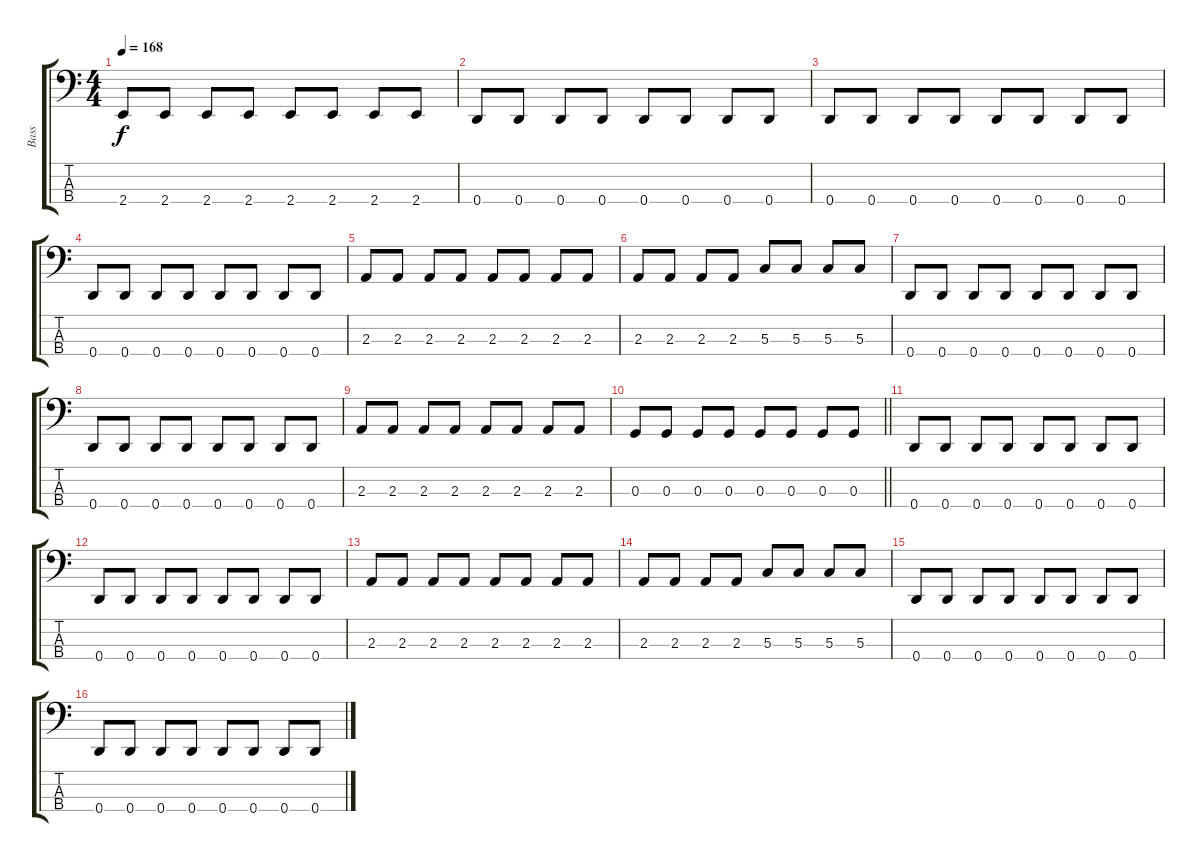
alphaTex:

\track ("Bass" "Bass") {instrument electricbasspick}
\staff {score tabs}
\tuning (F2 C2 G1 D1) {hide}
\ts (4 4)
\tempo 168
\clef f4
\ks c
2.4.8{dy f} 2.4.8 2.4.8 2.4.8 2.4.8 2.4.8 2.4.8 2.4.8 |
0.4.8 0.4.8 0.4.8 0.4.8 0.4.8 0.4.8 0.4.8 0.4.8 |
0.4.8 0.4.8 0.4.8 0.4.8 0.4.8 0.4.8 0.4.8 0.4.8 |
0.4.8 0.4.8 0.4.8 0.4.8 0.4.8 0.4.8 0.4.8 0.4.8 |
2.3.8 2.3.8 2.3.8 2.3.8 2.3.8 2.3.8 2.3.8 2.3.8 |
2.3.8 2.3.8 2.3.8 2.3.8 5.3.8 5.3.8 5.3.8 5.3.8 |
0.4.8 0.4.8 0.4.8 0.4.8 0.4.8 0.4.8 0.4.8 0.4.8 |
0.4.8 0.4.8 0.4.8 0.4.8 0.4.8 0.4.8 0.4.8 0.4.8 |
2.3.8 2.3.8 2.3.8 2.3.8 2.3.8 2.3.8 2.3.8 2.3.8 |
\barLineRight lightlight
0.3.8 0.3.8 0.3.8 0.3.8 0.3.8 0.3.8 0.3.8 0.3.8 |
0.4.8 0.4.8 0.4.8 0.4.8 0.4.8 0.4.8 0.4.8 0.4.8 |
0.4.8 0.4.8 0.4.8 0.4.8 0.4.8 0.4.8 0.4.8 0.4.8 |
2.3.8 2.3.8 2.3.8 2.3.8 2.3.8 2.3.8 2.3.8 2.3.8 |
2.3.8 2.3.8 2.3.8 2.3.8 5.3.8 5.3.8 5.3.8 5.3.8 |
0.4.8 0.4.8 0.4.8 0.4.8 0.4.8 0.4.8 0.4.8 0.4.8 |
0.4.8 0.4.8 0.4.8 0.4.8 0.4.8 0.4.8 0.4.8 0.4.8
